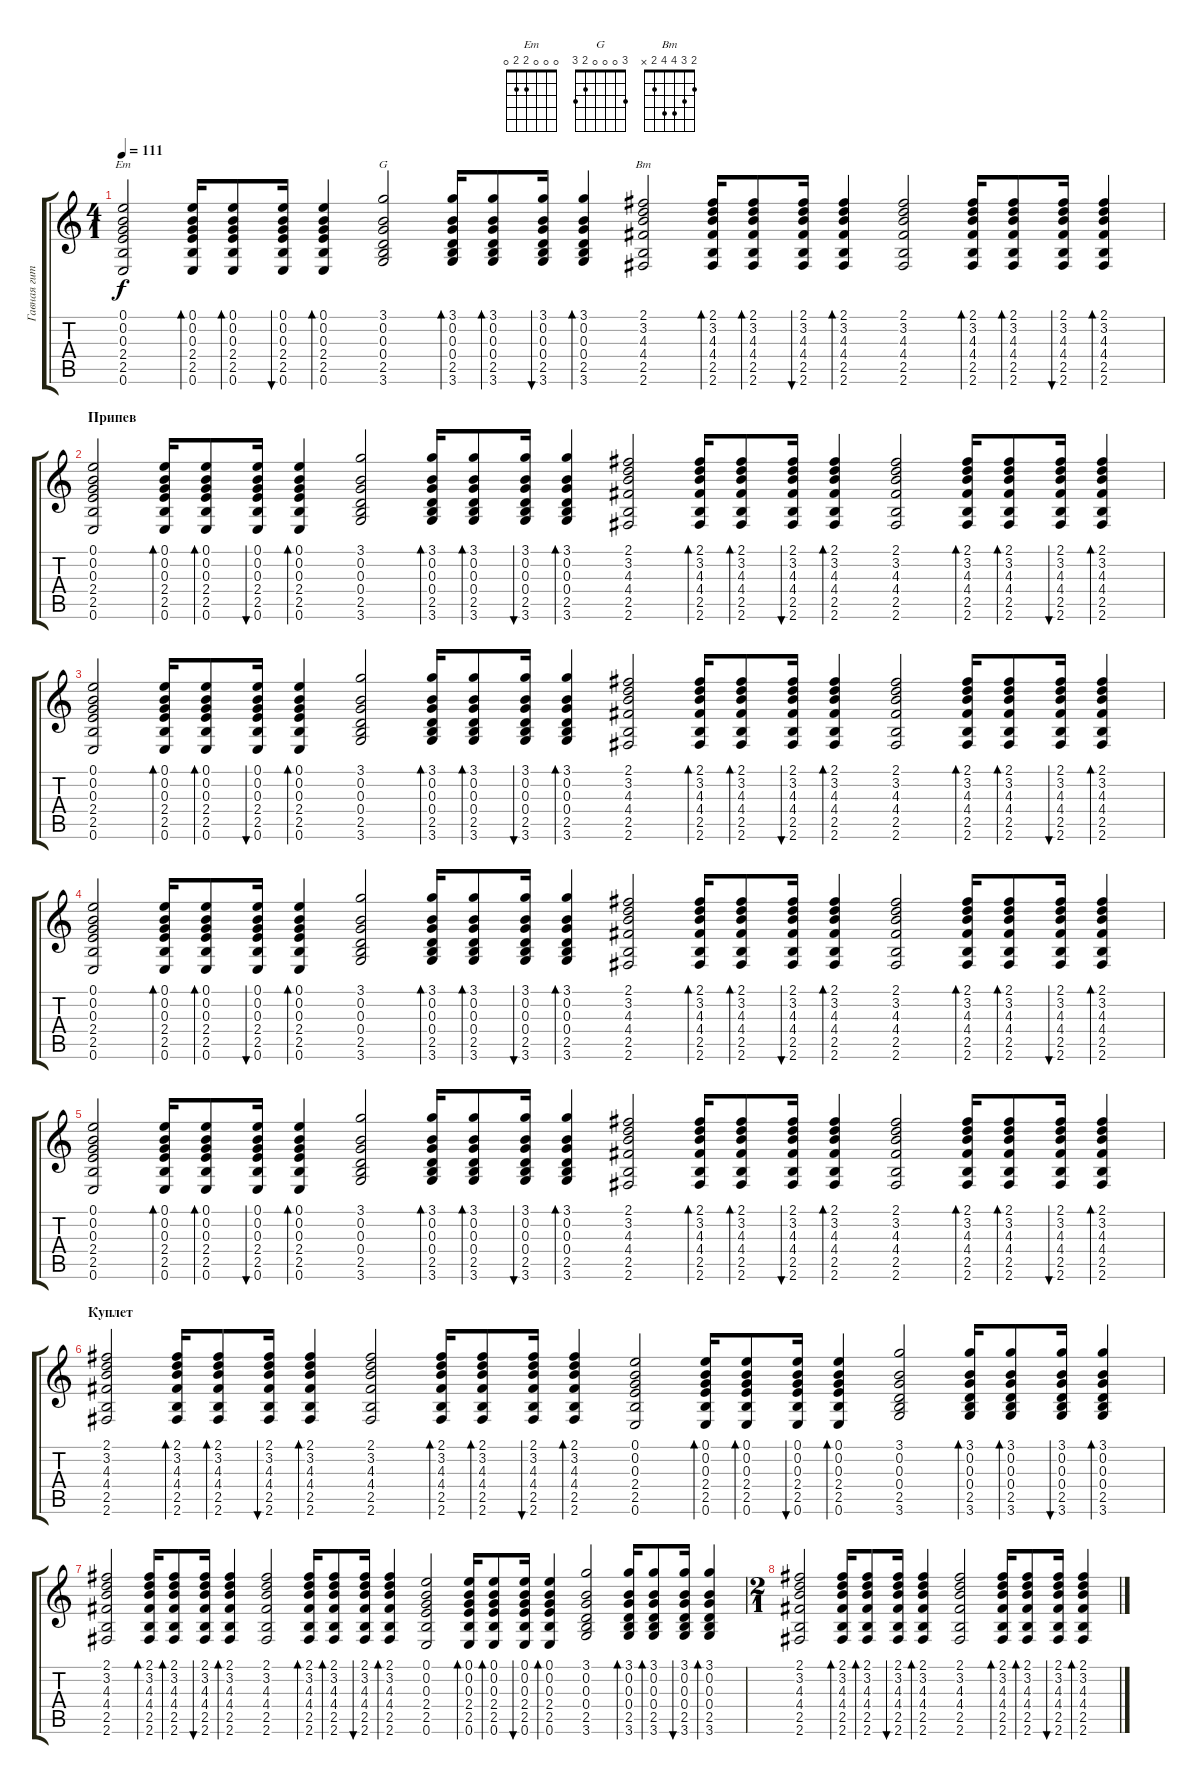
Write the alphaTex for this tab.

\track ("Гавная гитара" "Гавная гит") {instrument acousticguitarnylon}
\staff {score tabs}
\tuning (E4 B3 G3 D3 A2 E2) {hide}
\chord ("Em" 0 0 0 2 2 0)
\chord ("G" 3 0 0 0 2 3)
\chord ("Bm" 2 3 4 4 2 x)
\ts (4 1)
\tempo 111
\clef g2
\ks c
(0.1 0.2 0.3 2.4 2.5 0.6).2{ch "Em" dy f} (0.1 0.2 0.3 2.4 2.5 0.6).16{bd 60} (0.1 0.2 0.3 2.4 2.5 0.6).8{bd 60} (0.1 0.2 0.3 2.4 2.5 0.6).16{bu 120} (0.1 0.2 0.3 2.4 2.5 0.6).4{bd 60} (3.1 0.2 0.3 0.4 2.5 3.6).2{ch "G"} (3.1 0.2 0.3 0.4 2.5 3.6).16{bd 120} (3.1 0.2 0.3 0.4 2.5 3.6).8{bd 120} (3.1 0.2 0.3 0.4 2.5 3.6).16{bu 120} (3.1 0.2 0.3 0.4 2.5 3.6).4{bd 120} (2.1 3.2 4.3 4.4 2.5 2.6).2{ch "Bm"} (2.1 3.2 4.3 4.4 2.5 2.6).16{bd 120} (2.1 3.2 4.3 4.4 2.5 2.6).8{bd 120} (2.1 3.2 4.3 4.4 2.5 2.6).16{bu 120} (2.1 3.2 4.3 4.4 2.5 2.6).4{bd 120} (2.1 3.2 4.3 4.4 2.5 2.6).2 (2.1 3.2 4.3 4.4 2.5 2.6).16{bd 120} (2.1 3.2 4.3 4.4 2.5 2.6).8{bd 120} (2.1 3.2 4.3 4.4 2.5 2.6).16{bu 120} (2.1 3.2 4.3 4.4 2.5 2.6).4{bd 120} |
\section ("" "Припев")
(0.1 0.2 0.3 2.4 2.5 0.6).2{volume 9} (0.1 0.2 0.3 2.4 2.5 0.6).16{bd 60} (0.1 0.2 0.3 2.4 2.5 0.6).8{bd 60} (0.1 0.2 0.3 2.4 2.5 0.6).16{bu 120} (0.1 0.2 0.3 2.4 2.5 0.6).4{bd 60} (3.1 0.2 0.3 0.4 2.5 3.6).2 (3.1 0.2 0.3 0.4 2.5 3.6).16{bd 120} (3.1 0.2 0.3 0.4 2.5 3.6).8{bd 120} (3.1 0.2 0.3 0.4 2.5 3.6).16{bu 120} (3.1 0.2 0.3 0.4 2.5 3.6).4{bd 120} (2.1 3.2 4.3 4.4 2.5 2.6).2 (2.1 3.2 4.3 4.4 2.5 2.6).16{bd 120} (2.1 3.2 4.3 4.4 2.5 2.6).8{bd 120} (2.1 3.2 4.3 4.4 2.5 2.6).16{bu 120} (2.1 3.2 4.3 4.4 2.5 2.6).4{bd 120} (2.1 3.2 4.3 4.4 2.5 2.6).2 (2.1 3.2 4.3 4.4 2.5 2.6).16{bd 120} (2.1 3.2 4.3 4.4 2.5 2.6).8{bd 120} (2.1 3.2 4.3 4.4 2.5 2.6).16{bu 120} (2.1 3.2 4.3 4.4 2.5 2.6).4{bd 120} |
(0.1 0.2 0.3 2.4 2.5 0.6).2 (0.1 0.2 0.3 2.4 2.5 0.6).16{bd 60} (0.1 0.2 0.3 2.4 2.5 0.6).8{bd 60} (0.1 0.2 0.3 2.4 2.5 0.6).16{bu 120} (0.1 0.2 0.3 2.4 2.5 0.6).4{bd 60} (3.1 0.2 0.3 0.4 2.5 3.6).2 (3.1 0.2 0.3 0.4 2.5 3.6).16{bd 120} (3.1 0.2 0.3 0.4 2.5 3.6).8{bd 120} (3.1 0.2 0.3 0.4 2.5 3.6).16{bu 120} (3.1 0.2 0.3 0.4 2.5 3.6).4{bd 120} (2.1 3.2 4.3 4.4 2.5 2.6).2 (2.1 3.2 4.3 4.4 2.5 2.6).16{bd 120} (2.1 3.2 4.3 4.4 2.5 2.6).8{bd 120} (2.1 3.2 4.3 4.4 2.5 2.6).16{bu 120} (2.1 3.2 4.3 4.4 2.5 2.6).4{bd 120} (2.1 3.2 4.3 4.4 2.5 2.6).2 (2.1 3.2 4.3 4.4 2.5 2.6).16{bd 120} (2.1 3.2 4.3 4.4 2.5 2.6).8{bd 120} (2.1 3.2 4.3 4.4 2.5 2.6).16{bu 120} (2.1 3.2 4.3 4.4 2.5 2.6).4{bd 120} |
(0.1 0.2 0.3 2.4 2.5 0.6).2 (0.1 0.2 0.3 2.4 2.5 0.6).16{bd 60} (0.1 0.2 0.3 2.4 2.5 0.6).8{bd 60} (0.1 0.2 0.3 2.4 2.5 0.6).16{bu 120} (0.1 0.2 0.3 2.4 2.5 0.6).4{bd 60} (3.1 0.2 0.3 0.4 2.5 3.6).2 (3.1 0.2 0.3 0.4 2.5 3.6).16{bd 120} (3.1 0.2 0.3 0.4 2.5 3.6).8{bd 120} (3.1 0.2 0.3 0.4 2.5 3.6).16{bu 120} (3.1 0.2 0.3 0.4 2.5 3.6).4{bd 120} (2.1 3.2 4.3 4.4 2.5 2.6).2 (2.1 3.2 4.3 4.4 2.5 2.6).16{bd 120} (2.1 3.2 4.3 4.4 2.5 2.6).8{bd 120} (2.1 3.2 4.3 4.4 2.5 2.6).16{bu 120} (2.1 3.2 4.3 4.4 2.5 2.6).4{bd 120} (2.1 3.2 4.3 4.4 2.5 2.6).2 (2.1 3.2 4.3 4.4 2.5 2.6).16{bd 120} (2.1 3.2 4.3 4.4 2.5 2.6).8{bd 120} (2.1 3.2 4.3 4.4 2.5 2.6).16{bu 120} (2.1 3.2 4.3 4.4 2.5 2.6).4{bd 120} |
(0.1 0.2 0.3 2.4 2.5 0.6).2 (0.1 0.2 0.3 2.4 2.5 0.6).16{bd 60} (0.1 0.2 0.3 2.4 2.5 0.6).8{bd 60} (0.1 0.2 0.3 2.4 2.5 0.6).16{bu 120} (0.1 0.2 0.3 2.4 2.5 0.6).4{bd 60} (3.1 0.2 0.3 0.4 2.5 3.6).2 (3.1 0.2 0.3 0.4 2.5 3.6).16{bd 120} (3.1 0.2 0.3 0.4 2.5 3.6).8{bd 120} (3.1 0.2 0.3 0.4 2.5 3.6).16{bu 120} (3.1 0.2 0.3 0.4 2.5 3.6).4{bd 120} (2.1 3.2 4.3 4.4 2.5 2.6).2 (2.1 3.2 4.3 4.4 2.5 2.6).16{bd 120} (2.1 3.2 4.3 4.4 2.5 2.6).8{bd 120} (2.1 3.2 4.3 4.4 2.5 2.6).16{bu 120} (2.1 3.2 4.3 4.4 2.5 2.6).4{bd 120} (2.1 3.2 4.3 4.4 2.5 2.6).2 (2.1 3.2 4.3 4.4 2.5 2.6).16{bd 120} (2.1 3.2 4.3 4.4 2.5 2.6).8{bd 120} (2.1 3.2 4.3 4.4 2.5 2.6).16{bu 120} (2.1 3.2 4.3 4.4 2.5 2.6).4{bd 120} |
\section ("" "Куплет")
(2.1 3.2 4.3 4.4 2.5 2.6).2 (2.1 3.2 4.3 4.4 2.5 2.6).16{bd 60} (2.1 3.2 4.3 4.4 2.5 2.6).8{bd 60} (2.1 3.2 4.3 4.4 2.5 2.6).16{bu 120} (2.1 3.2 4.3 4.4 2.5 2.6).4{bd 60} (2.1 3.2 4.3 4.4 2.5 2.6).2 (2.1 3.2 4.3 4.4 2.5 2.6).16{bd 120} (2.1 3.2 4.3 4.4 2.5 2.6).8{bd 120} (2.1 3.2 4.3 4.4 2.5 2.6).16{bu 120} (2.1 3.2 4.3 4.4 2.5 2.6).4{bd 120} (0.1 0.2 0.3 2.4 2.5 0.6).2 (0.1 0.2 0.3 2.4 2.5 0.6).16{bd 120} (0.1 0.2 0.3 2.4 2.5 0.6).8{bd 120} (0.1 0.2 0.3 2.4 2.5 0.6).16{bu 120} (0.1 0.2 0.3 2.4 2.5 0.6).4{bd 120} (3.1 0.2 0.3 0.4 2.5 3.6).2 (3.1 0.2 0.3 0.4 2.5 3.6).16{bd 120} (3.1 0.2 0.3 0.4 2.5 3.6).8{bd 120} (3.1 0.2 0.3 0.4 2.5 3.6).16{bu 120} (3.1 0.2 0.3 0.4 2.5 3.6).4{bd 120} |
(2.1 3.2 4.3 4.4 2.5 2.6).2 (2.1 3.2 4.3 4.4 2.5 2.6).16{bd 60} (2.1 3.2 4.3 4.4 2.5 2.6).8{bd 60} (2.1 3.2 4.3 4.4 2.5 2.6).16{bu 120} (2.1 3.2 4.3 4.4 2.5 2.6).4{bd 60} (2.1 3.2 4.3 4.4 2.5 2.6).2 (2.1 3.2 4.3 4.4 2.5 2.6).16{bd 120} (2.1 3.2 4.3 4.4 2.5 2.6).8{bd 120} (2.1 3.2 4.3 4.4 2.5 2.6).16{bu 120} (2.1 3.2 4.3 4.4 2.5 2.6).4{bd 120} (0.1 0.2 0.3 2.4 2.5 0.6).2 (0.1 0.2 0.3 2.4 2.5 0.6).16{bd 120} (0.1 0.2 0.3 2.4 2.5 0.6).8{bd 120} (0.1 0.2 0.3 2.4 2.5 0.6).16{bu 120} (0.1 0.2 0.3 2.4 2.5 0.6).4{bd 120} (3.1 0.2 0.3 0.4 2.5 3.6).2 (3.1 0.2 0.3 0.4 2.5 3.6).16{bd 120} (3.1 0.2 0.3 0.4 2.5 3.6).8{bd 120} (3.1 0.2 0.3 0.4 2.5 3.6).16{bu 120} (3.1 0.2 0.3 0.4 2.5 3.6).4{bd 120} |
\ts (2 1)
(2.1 3.2 4.3 4.4 2.5 2.6).2 (2.1 3.2 4.3 4.4 2.5 2.6).16{bd 60} (2.1 3.2 4.3 4.4 2.5 2.6).8{bd 60} (2.1 3.2 4.3 4.4 2.5 2.6).16{bu 120} (2.1 3.2 4.3 4.4 2.5 2.6).4{bd 60} (2.1 3.2 4.3 4.4 2.5 2.6).2 (2.1 3.2 4.3 4.4 2.5 2.6).16{bd 120} (2.1 3.2 4.3 4.4 2.5 2.6).8{bd 120} (2.1 3.2 4.3 4.4 2.5 2.6).16{bu 120} (2.1 3.2 4.3 4.4 2.5 2.6).4{bd 120}
